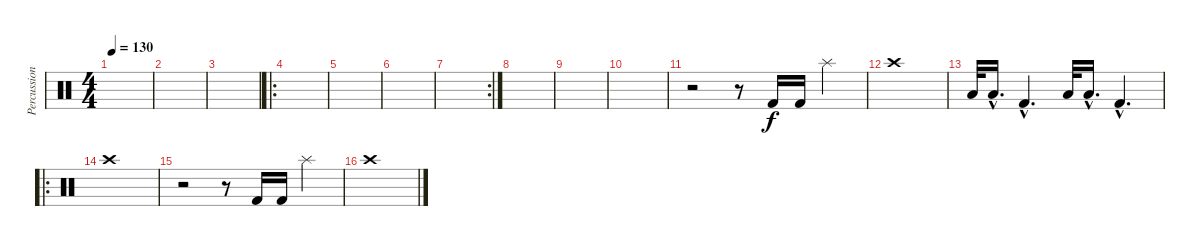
\track ("Percussions" "Percussion") {instrument percussion}
\staff {score}
\articulation defaults
\ts (4 4)
\tempo 130
\clef neutral
\ks c
|
|
|
\ro
|
|
|
\rc 2
|
|
|
|
r.2 r.8 "Kick (hit) 2".16 "Kick (hit) 2".16 "Splash (hit)".4 |
"Crash high (hit)".1 |
"Low Tom (hit)".32 "Low Tom (hit)"{hac}.16{d} "Kick (hit) 2"{hac}.4{d} "Low Tom (hit)".32 "Low Tom (hit)"{hac}.16{d} "Kick (hit) 2"{hac}.4{d} |
\ro "Crash high (hit)".1
|
r.2 r.8 "Kick (hit) 2".16 "Kick (hit) 2".16 "Splash (hit)".4 |
"Crash high (hit)".1
